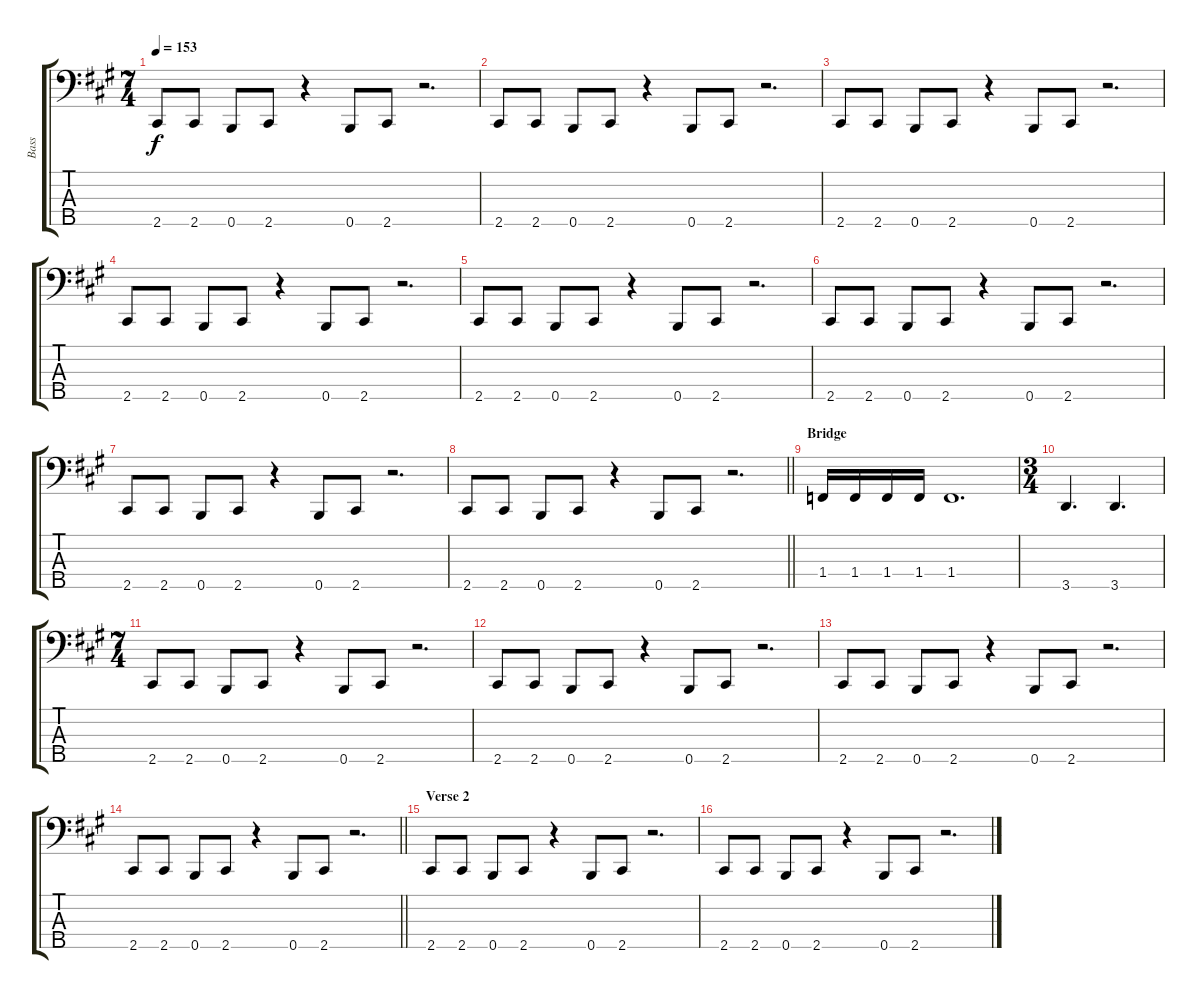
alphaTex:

\track ("Bass" "Bass") {instrument electricbassfinger}
\staff {score tabs}
\tuning (G2 D2 A1 E1 B0) {hide}
\ts (7 4)
\tempo 153
\clef f4
\ks a
2.5.8{dy f} 2.5.8 0.5.8 2.5.8 r.4 0.5.8 2.5.8 r.2{d} |
2.5.8 2.5.8 0.5.8 2.5.8 r.4 0.5.8 2.5.8 r.2{d} |
2.5.8 2.5.8 0.5.8 2.5.8 r.4 0.5.8 2.5.8 r.2{d} |
2.5.8 2.5.8 0.5.8 2.5.8 r.4 0.5.8 2.5.8 r.2{d} |
2.5.8 2.5.8 0.5.8 2.5.8 r.4 0.5.8 2.5.8 r.2{d} |
2.5.8 2.5.8 0.5.8 2.5.8 r.4 0.5.8 2.5.8 r.2{d} |
2.5.8 2.5.8 0.5.8 2.5.8 r.4 0.5.8 2.5.8 r.2{d} |
\barLineRight lightlight
2.5.8 2.5.8 0.5.8 2.5.8 r.4 0.5.8 2.5.8 r.2{d} |
\section ("" "Bridge")
1.4.16 1.4.16 1.4.16 1.4.16 1.4.1{d} |
\ts (3 4)
3.5.4{d} 3.5.4{d} |
\ts (7 4)
2.5.8 2.5.8 0.5.8 2.5.8 r.4 0.5.8 2.5.8 r.2{d} |
2.5.8 2.5.8 0.5.8 2.5.8 r.4 0.5.8 2.5.8 r.2{d} |
2.5.8 2.5.8 0.5.8 2.5.8 r.4 0.5.8 2.5.8 r.2{d} |
\barLineRight lightlight
2.5.8 2.5.8 0.5.8 2.5.8 r.4 0.5.8 2.5.8 r.2{d} |
\section ("" "Verse 2")
2.5.8 2.5.8 0.5.8 2.5.8 r.4 0.5.8 2.5.8 r.2{d} |
2.5.8 2.5.8 0.5.8 2.5.8 r.4 0.5.8 2.5.8 r.2{d}
